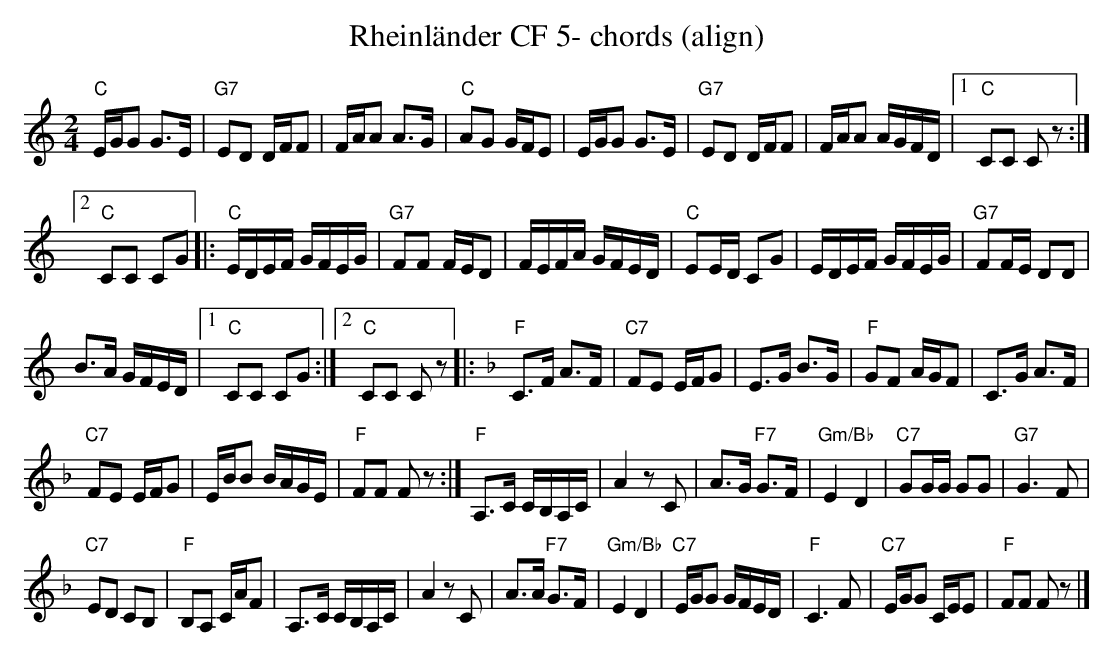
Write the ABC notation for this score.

X:1
T:Rheinl\"ander CF 5- chords (align)
M:2/4
L:1/16
K:C %%MIDI gchordon
"C"EGG2 G3E | "G7"E2D2 DFF2 | FAA2 A3G | "C"A2G2 GFE2 | EGG2 G3E | "G7"E2D2 DFF2 | \
FAA2 AGFD |1 "C"C2C2 C2z2 :|2
 "C"C2C2 C2G2 |: "C"EDEF GFEG | "G7"F2F2 FED2 | FEFA GFED | \
"C"E2ED C2G2 | EDEF GFEG | "G7"F2FE D2D2 |
 B3A GFED |1 "C"C2C2 C2G2 :|2 "C"C2C2 C2z2  \
|: [K:F] [L:1/8] "F"C>F A>F | "C7"FE E/2F/2G | E>G B>G | "F"GF A/2G/2F | C>G A>F |
 "C7"FE E/2F/2G | \
E/2B/2B B/2A/2G/2E/2 | "F"FF Fz :| "F"A,>C C/2B,/2A,/2C/2 | A2zC | A>G "F7"G>F | "Gm/Bb"E2D2 | \
"C7"GG/2G/2 GG | "G7"G3F |
 "C7"ED CB, | "F"B,A, C/2A/2F | A,>C C/2B,/2A,/2C/2 | A2zC | \
A>A "F7"G>F | "Gm/Bb"E2D2 | "C7"E/2G/2G G/2F/2E/2D/2 | "F"C3F | "C7"E/2G/2G C/2E/2E | "F"FF Fz |]
